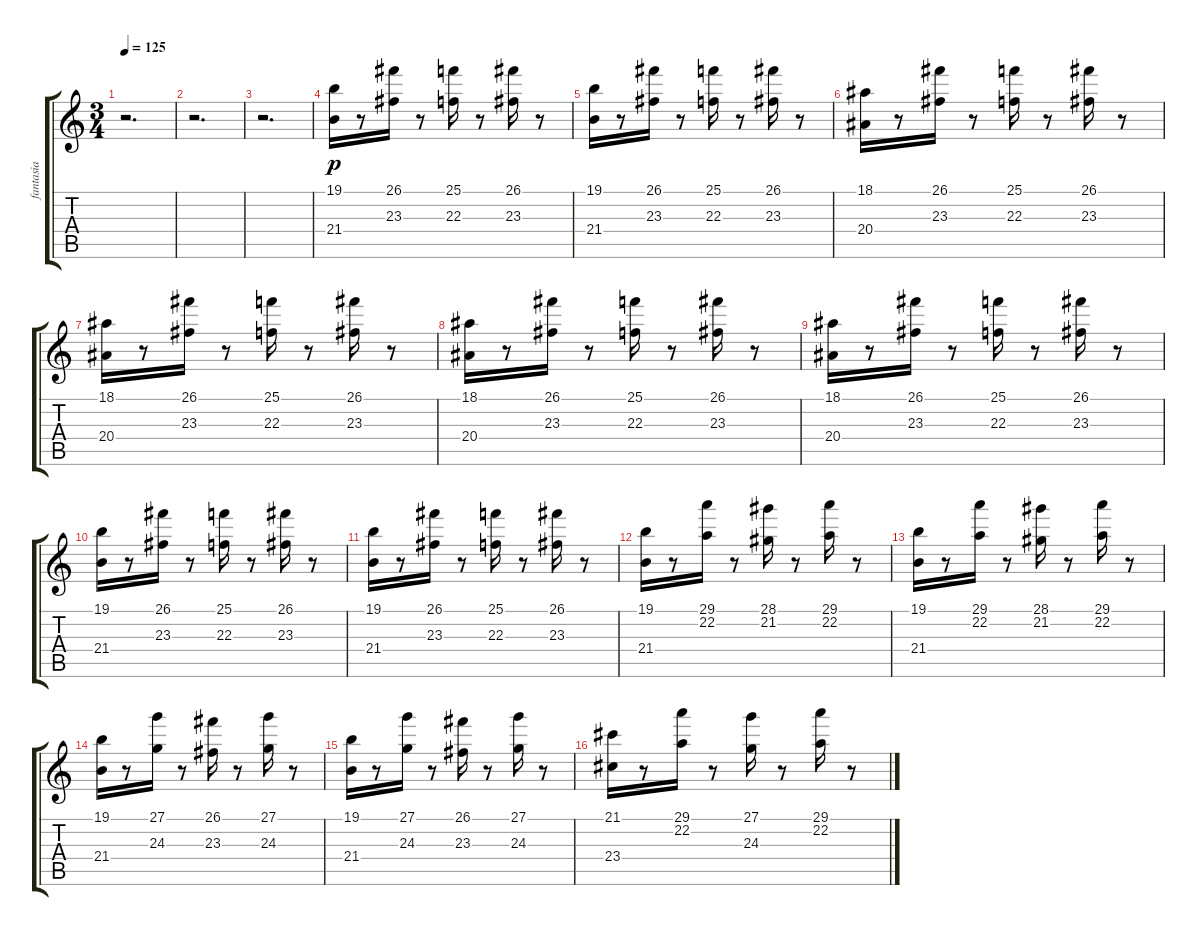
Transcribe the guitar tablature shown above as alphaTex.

\track ("fantasia" "fantasia") {instrument pad1newage}
\staff {score tabs}
\tuning (E4 B3 G3 D3 A2 E2) {hide}
\ts (3 4)
\tempo 125
\clef g2
\ks c
r.2{d dy p} |
r.2{d} |
r.2{d} |
(19.1 21.4).16 r.8 (26.1 23.3).16 r.8 (25.1 22.3).16 r.8 (26.1 23.3).16 r.8 |
(19.1 21.4).16 r.8 (26.1 23.3).16 r.8 (25.1 22.3).16 r.8 (26.1 23.3).16 r.8 |
(18.1 20.4).16 r.8 (26.1 23.3).16 r.8 (25.1 22.3).16 r.8 (26.1 23.3).16 r.8 |
(18.1 20.4).16 r.8 (26.1 23.3).16 r.8 (25.1 22.3).16 r.8 (26.1 23.3).16 r.8 |
(18.1 20.4).16 r.8 (26.1 23.3).16 r.8 (25.1 22.3).16 r.8 (26.1 23.3).16 r.8 |
(18.1 20.4).16 r.8 (26.1 23.3).16 r.8 (25.1 22.3).16 r.8 (26.1 23.3).16 r.8 |
(19.1 21.4).16 r.8 (26.1 23.3).16 r.8 (25.1 22.3).16 r.8 (26.1 23.3).16 r.8 |
(19.1 21.4).16 r.8 (26.1 23.3).16 r.8 (25.1 22.3).16 r.8 (26.1 23.3).16 r.8 |
(19.1 21.4).16 r.8 (29.1 22.2).16 r.8 (28.1 21.2).16 r.8 (29.1 22.2).16 r.8 |
(19.1 21.4).16 r.8 (29.1 22.2).16 r.8 (28.1 21.2).16 r.8 (29.1 22.2).16 r.8 |
(19.1 21.4).16 r.8 (27.1 24.3).16 r.8 (26.1 23.3).16 r.8 (27.1 24.3).16 r.8 |
(19.1 21.4).16 r.8 (27.1 24.3).16 r.8 (26.1 23.3).16 r.8 (27.1 24.3).16 r.8 |
(21.1 23.4).16 r.8 (29.1 22.2).16 r.8 (27.1 24.3).16 r.8 (29.1 22.2).16 r.8
